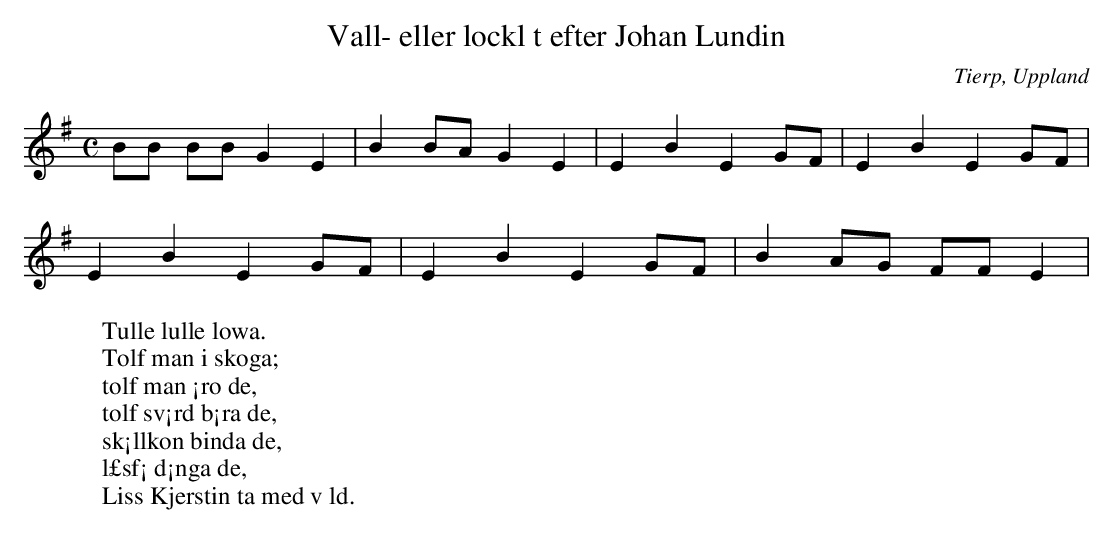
X:1
T:Vall- eller lockl t efter Johan Lundin
O:Tierp, Uppland
M:C
L:1/8
K:Em
BB BB G2 E2 | B2 BA G2 E2 | E2 B2 E2 GF | E2 B2 E2 GF |
E2 B2 E2 GF | E2 B2 E2 GF | B2 AG FF E2 |
W: Tulle lulle lowa.
W: Tolf man i skoga;
W: tolf man ¡ro de,
W: tolf sv¡rd b¡ra de,
W: sk¡llkon binda de,
W: l£sf¡ d¡nga de,
W: Liss Kjerstin ta med v ld.
